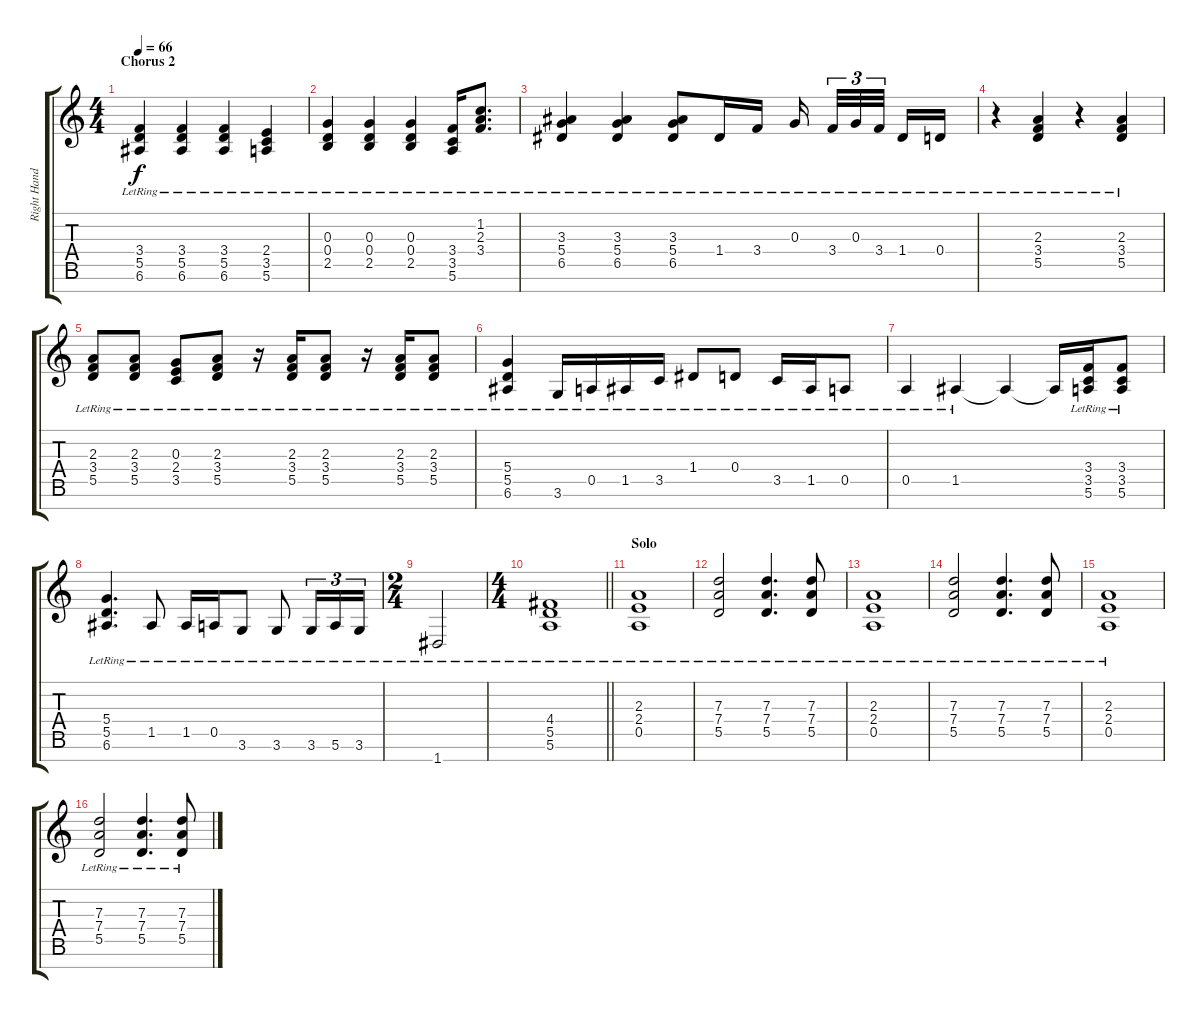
\track ("Right Hand" "Right Hand") {instrument brightacousticpiano}
\staff {score tabs}
\tuning (E5 B4 G4 D4 A3 E3 D3) {hide}
\ts (4 4)
\section ("" "Chorus 2")
\tempo 66
\clef g2
\ks c
(3.4{lr} 5.5{lr} 6.6{lr}).4{dy f} (3.4{lr} 5.5{lr} 6.6{lr}).4 (3.4{lr} 5.5{lr} 6.6{lr}).4 (2.4{lr} 3.5{lr} 5.6{lr}).4 |
(0.3{lr} 0.4{lr} 2.5{lr}).4 (0.3{lr} 0.4{lr} 2.5{lr}).4 (0.3{lr} 0.4{lr} 2.5{lr}).4 (3.4{lr} 3.5{lr} 5.6{lr}).16 (1.2{lr} 2.3{lr} 3.4{lr}).8{d} |
(3.3{lr} 5.4{lr} 6.5{lr}).4 (3.3{lr} 5.4{lr} 6.5{lr}).4 (3.3{lr} 5.4{lr} 6.5{lr}).8 1.4{lr}.16 3.4{lr}.16 0.3{lr}.16{beam splitsecondary} 3.4{lr}.32{tu (3 2)} 0.3{lr}.32{tu (3 2)} 3.4{lr}.32{tu (3 2) beam splitsecondary} 1.4{lr}.16 0.4{lr}.16 |
r.4 (2.3{lr} 3.4{lr} 5.5{lr}).4 r.4 (2.3{lr} 3.4{lr} 5.5{lr}).4 |
(2.3{lr} 3.4{lr} 5.5{lr}).8 (2.3{lr} 3.4{lr} 5.5{lr}).8 (0.3{lr} 2.4{lr} 3.5{lr}).8 (2.3{lr} 3.4{lr} 5.5{lr}).8 r.16 (2.3{lr} 3.4{lr} 5.5{lr}).16 (2.3{lr} 3.4{lr} 5.5{lr}).8 r.16 (2.3{lr} 3.4{lr} 5.5{lr}).16 (2.3{lr} 3.4{lr} 5.5{lr}).8 |
(5.4{lr} 5.5{lr} 6.6{lr}).4 3.6{lr}.16 0.5{lr}.16 1.5{lr}.16 3.5{lr}.16 1.4{lr}.8 0.4{lr}.8 3.5{lr}.16 1.5{lr}.16 0.5{lr}.8 |
0.5{lr}.4 1.5{lr}.4 1.5{t}.4 1.5{t}.16 (3.4{lr} 3.5{lr} 5.6{lr}).16 (3.4{lr} 3.5{lr} 5.6{lr}).8 |
(5.4{lr} 5.5{lr} 6.6{lr}).4{d} 1.5{lr}.8 1.5{lr}.16 0.5{lr}.16 3.6{lr}.8 3.6{lr}.8 3.6{lr}.16{tu (3 2)} 5.6{lr}.16{tu (3 2)} 3.6{lr}.16{tu (3 2)} |
\ts (2 4)
1.7{lr}.2 |
\ts (4 4)
\barLineRight lightlight
(4.4{lr} 5.5{lr} 5.6{lr}).1 |
\section ("" "Solo")
(2.3{lr} 2.4{lr} 0.5{lr}).1 |
(7.3{lr} 7.4{lr} 5.5{lr}).2 (7.3{lr} 7.4{lr} 5.5{lr}).4{d} (7.3{lr} 7.4{lr} 5.5{lr}).8 |
(2.3{lr} 2.4{lr} 0.5{lr}).1 |
(7.3{lr} 7.4{lr} 5.5{lr}).2 (7.3{lr} 7.4{lr} 5.5{lr}).4{d} (7.3{lr} 7.4{lr} 5.5{lr}).8 |
(2.3{lr} 2.4{lr} 0.5{lr}).1 |
(7.3{lr} 7.4{lr} 5.5{lr}).2 (7.3{lr} 7.4{lr} 5.5{lr}).4{d} (7.3{lr} 7.4{lr} 5.5{lr}).8
